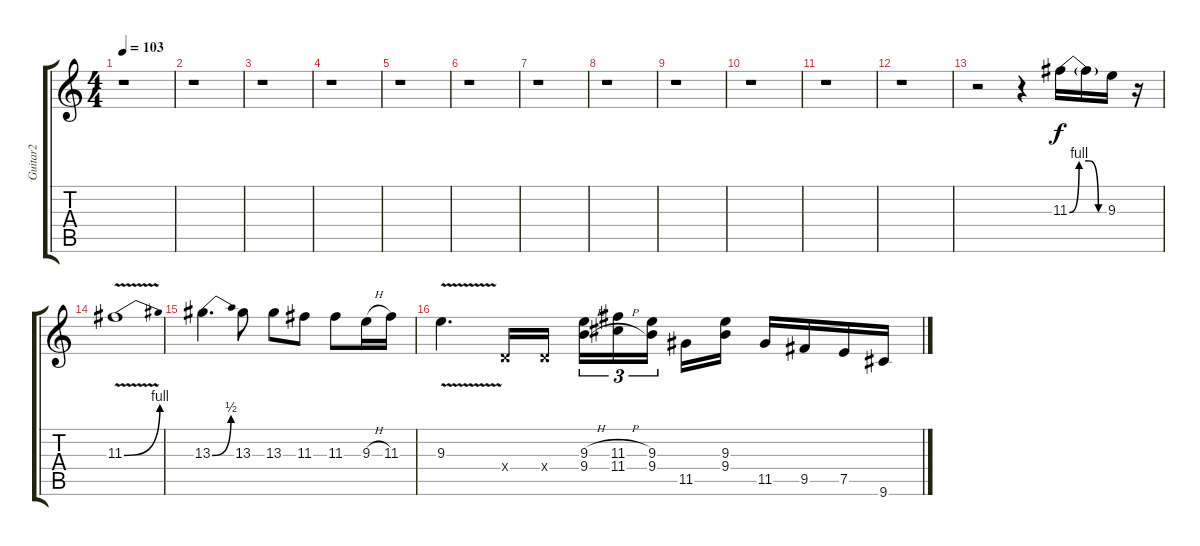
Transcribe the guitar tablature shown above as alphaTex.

\track ("Guitar2" "Guitar2") {instrument distortionguitar}
\staff {score tabs}
\tuning (E4 B3 G3 D3 A2 E2) {hide}
\ts (4 4)
\tempo 103
\clef g2
\ks c
r.1{dy f} |
r.1 |
r.1 |
r.1 |
r.1 |
r.1 |
r.1 |
r.1 |
r.1 |
r.1 |
r.1 |
r.1 |
r.2 r.4 11.3{be (custom 0 0 15 4 30 4 45 0 60 0)}.16 11.3{t}.16 9.3.16 r.16 |
11.3{be (bend 0 0 60 4) v}.1 |
13.3{be (bend 0 0 60 2)}.4{d} 13.3.8 13.3.8 11.3.8 11.3.8 9.3{h}.16 11.3.16 |
9.3{v}.4{d} 0.4{x}.16 0.4{x}.16 (9.3{h} 9.4{h}).16{tu (3 2)} (11.3{h} 11.4{h}).16{tu (3 2)} (9.3 9.4).16{tu (3 2) beam splitsecondary} 11.5.16 (9.3 9.4).16 11.5.16 9.5.16 7.5.16 9.6.16
